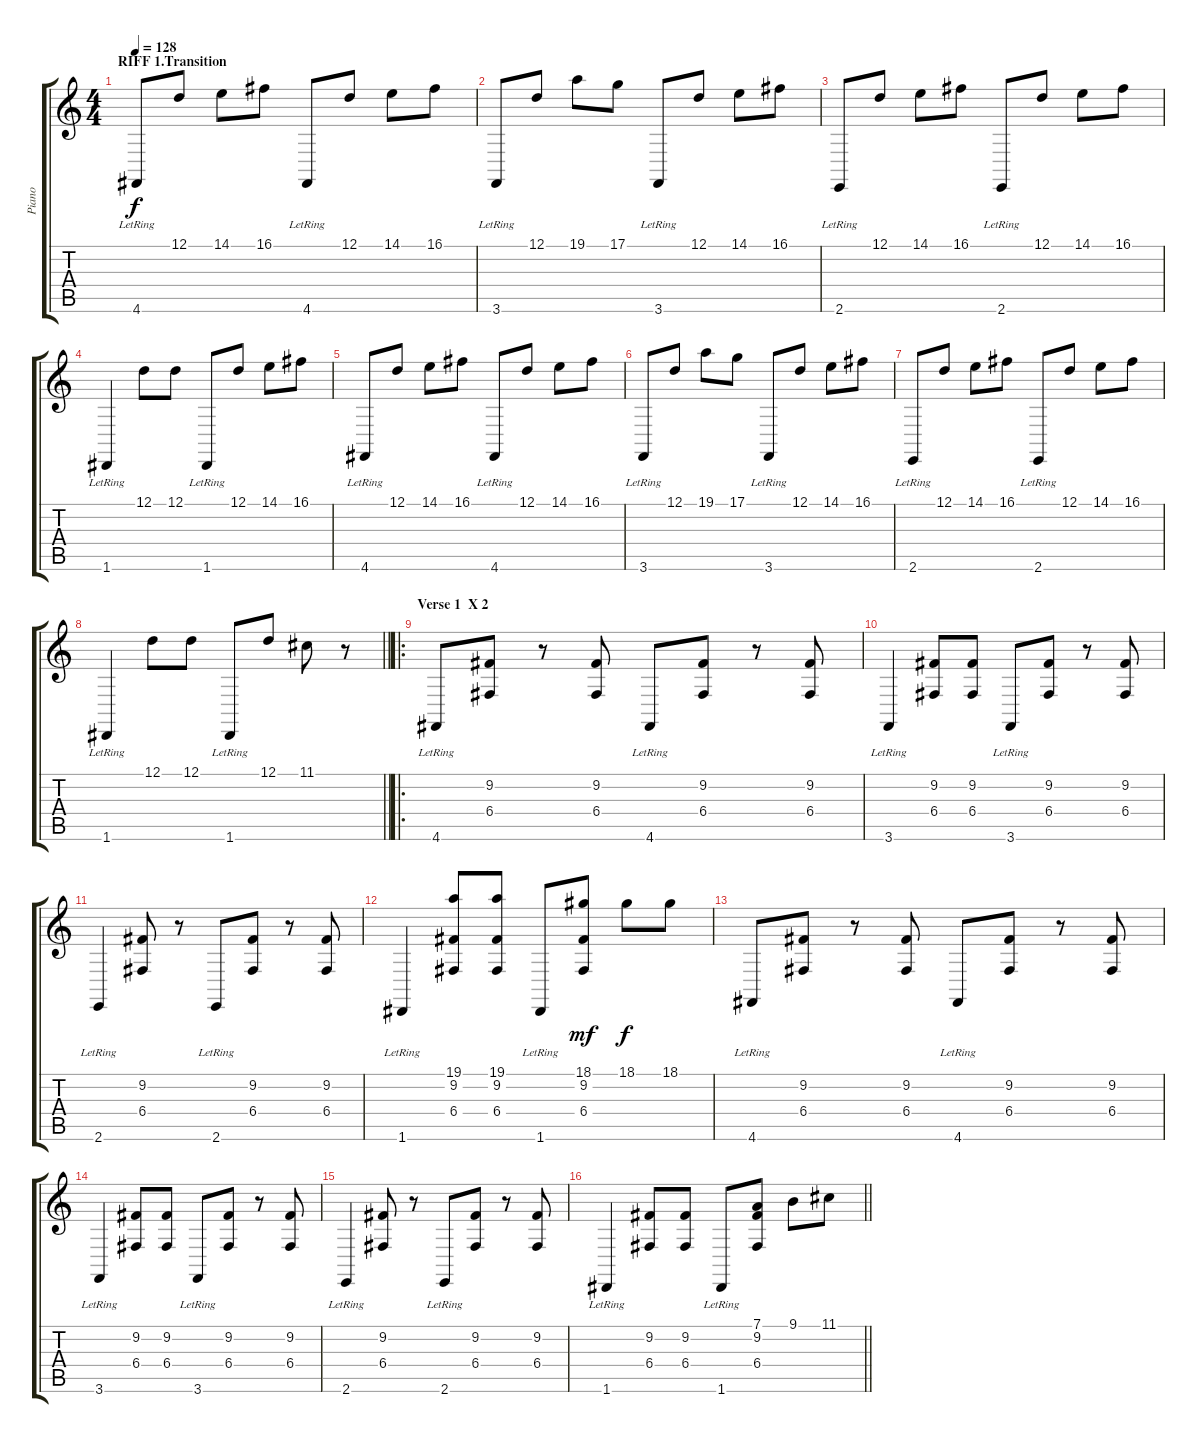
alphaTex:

\track ("Piano" "Piano") {instrument acousticgrandpiano}
\staff {score tabs}
\tuning (D4 A3 F3 C3 G2 D2) {hide}
\ts (4 4)
\section ("" "RIFF 1.Transition")
\tempo 128
\clef g2
\ks c
4.6{lr}.8{dy f volume 14} 12.1.8 14.1.8 16.1.8 4.6{lr}.8 12.1.8 14.1.8 16.1.8 |
3.6{lr}.8 12.1.8 19.1.8 17.1.8 3.6{lr}.8 12.1.8 14.1.8 16.1.8 |
2.6{lr}.8 12.1.8 14.1.8 16.1.8 2.6{lr}.8 12.1.8 14.1.8 16.1.8 |
1.6{lr}.4 12.1.8 12.1.8 1.6{lr}.8 12.1.8 14.1.8 16.1.8 |
4.6{lr}.8 12.1.8 14.1.8 16.1.8 4.6{lr}.8 12.1.8 14.1.8 16.1.8 |
3.6{lr}.8 12.1.8 19.1.8 17.1.8 3.6{lr}.8 12.1.8 14.1.8 16.1.8 |
2.6{lr}.8 12.1.8 14.1.8 16.1.8 2.6{lr}.8 12.1.8 14.1.8 16.1.8 |
\barLineRight lightlight
1.6{lr}.4 12.1.8 12.1.8 1.6{lr}.8 12.1.8 11.1.8 r.8 |
\ro
\section ("" "Verse 1  X 2")
4.6{lr}.8{volume 10} (9.2 6.4).8 r.8 (9.2 6.4).8 4.6{lr}.8 (9.2 6.4).8 r.8 (9.2 6.4).8 |
3.6{lr}.4 (9.2 6.4).8 (9.2 6.4).8 3.6{lr}.8 (9.2 6.4).8 r.8 (9.2 6.4).8 |
2.6{lr}.4 (9.2 6.4).8 r.8 2.6{lr}.8 (9.2 6.4).8 r.8 (9.2 6.4).8 |
1.6{lr}.4 (19.1 9.2 6.4).8 (19.1 9.2 6.4).8 1.6{lr}.8 (18.1 9.2 6.4).8{dy mf} 18.1.8{dy f} 18.1.8 |
4.6{lr}.8 (9.2 6.4).8 r.8 (9.2 6.4).8 4.6{lr}.8 (9.2 6.4).8 r.8 (9.2 6.4).8 |
3.6{lr}.4 (9.2 6.4).8 (9.2 6.4).8 3.6{lr}.8 (9.2 6.4).8 r.8 (9.2 6.4).8 |
2.6{lr}.4 (9.2 6.4).8 r.8 2.6{lr}.8 (9.2 6.4).8 r.8 (9.2 6.4).8 |
\barLineRight lightlight
1.6{lr}.4 (9.2 6.4).8 (9.2 6.4).8 1.6{lr}.8 (7.1 9.2 6.4).8 9.1.8{volume 14} 11.1.8
